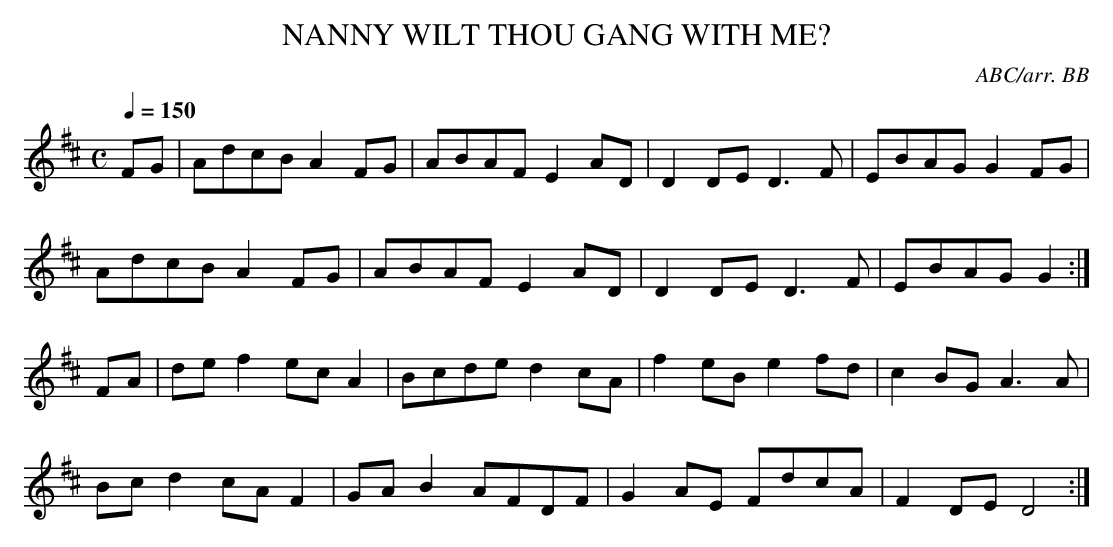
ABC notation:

X:1
T:NANNY WILT THOU GANG WITH ME?
C:ABC/arr. BB
a Scots song!
M:C
L:1/8
Q:1/4=150
K:D
FG|AdcB A2FG|ABAF E2AD|D2DE D3F|EBAG G2FG|
AdcB A2FG|ABAF E2AD|D2DE D3F|EBAG G2 :|
FA|def2 ecA2|Bcde d2cA|f2eB e2fd|c2BG A3A|
Bcd2 cAF2|GAB2 AFDF|G2AE FdcA|F2DE D4 :|
